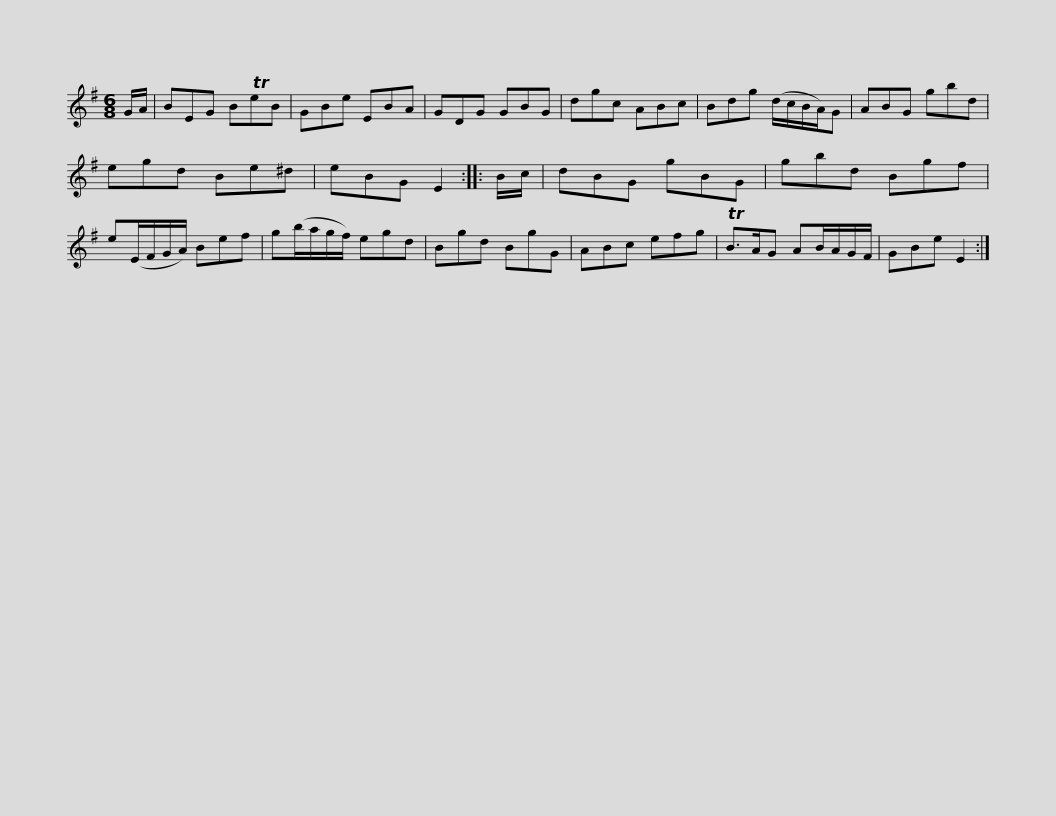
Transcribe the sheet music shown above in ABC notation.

X:1
L:1/8
M:6/8
I:linebreak $
K:Emin
V:1 treble
V:1
 G/A/ | BEG BTeB | GBe EBA | GDG GBG | dgc ABc | %5
 Bdg (d/c/B/A/)G | ABG gbd |$ egd Be^d | eBG E2 :: B/c/ | %10
 dBG gBG | gbd Bgf | e(E/F/G/A/) Bef | g(b/a/g/f/) egd |$ Bgd BgG | %15
 ABc efg | TB>AG AB/A/G/F/ | GBe E2 :| %18
